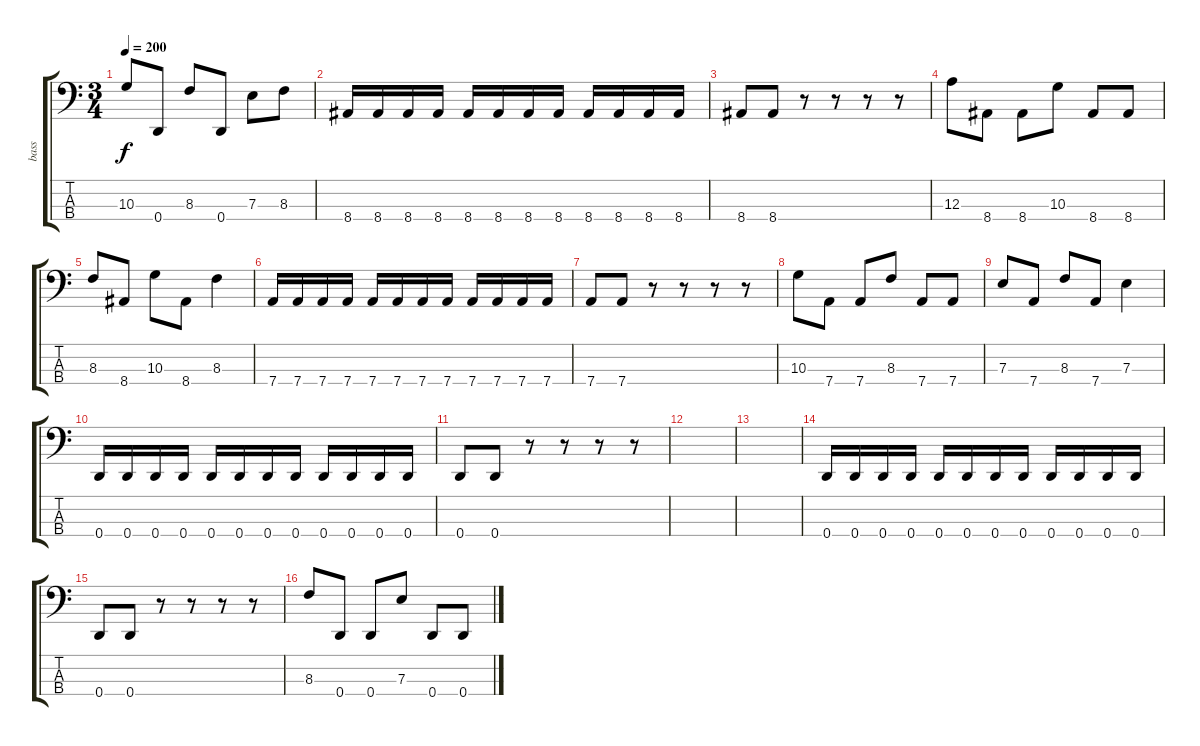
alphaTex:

\track ("bass" "bass") {instrument electricbasspick}
\staff {score tabs}
\tuning (G2 D2 A1 D1) {hide}
\ts (3 4)
\tempo 200
\clef f4
\ks c
10.3.8{dy f} 0.4.8 8.3.8 0.4.8 7.3.8 8.3.8 |
8.4.16 8.4.16 8.4.16 8.4.16 8.4.16 8.4.16 8.4.16 8.4.16 8.4.16 8.4.16 8.4.16 8.4.16 |
8.4.8 8.4.8 r.8 r.8 r.8 r.8 |
12.3.8 8.4.8 8.4.8 10.3.8 8.4.8 8.4.8 |
8.3.8 8.4.8 10.3.8 8.4.8 8.3.4 |
7.4.16 7.4.16 7.4.16 7.4.16 7.4.16 7.4.16 7.4.16 7.4.16 7.4.16 7.4.16 7.4.16 7.4.16 |
7.4.8 7.4.8 r.8 r.8 r.8 r.8 |
10.3.8 7.4.8 7.4.8 8.3.8 7.4.8 7.4.8 |
7.3.8 7.4.8 8.3.8 7.4.8 7.3.4 |
0.4.16 0.4.16 0.4.16 0.4.16 0.4.16 0.4.16 0.4.16 0.4.16 0.4.16 0.4.16 0.4.16 0.4.16 |
0.4.8 0.4.8 r.8 r.8 r.8 r.8 |
|
|
0.4.16 0.4.16 0.4.16 0.4.16 0.4.16 0.4.16 0.4.16 0.4.16 0.4.16 0.4.16 0.4.16 0.4.16 |
0.4.8 0.4.8 r.8 r.8 r.8 r.8 |
8.3.8 0.4.8 0.4.8 7.3.8 0.4.8 0.4.8
